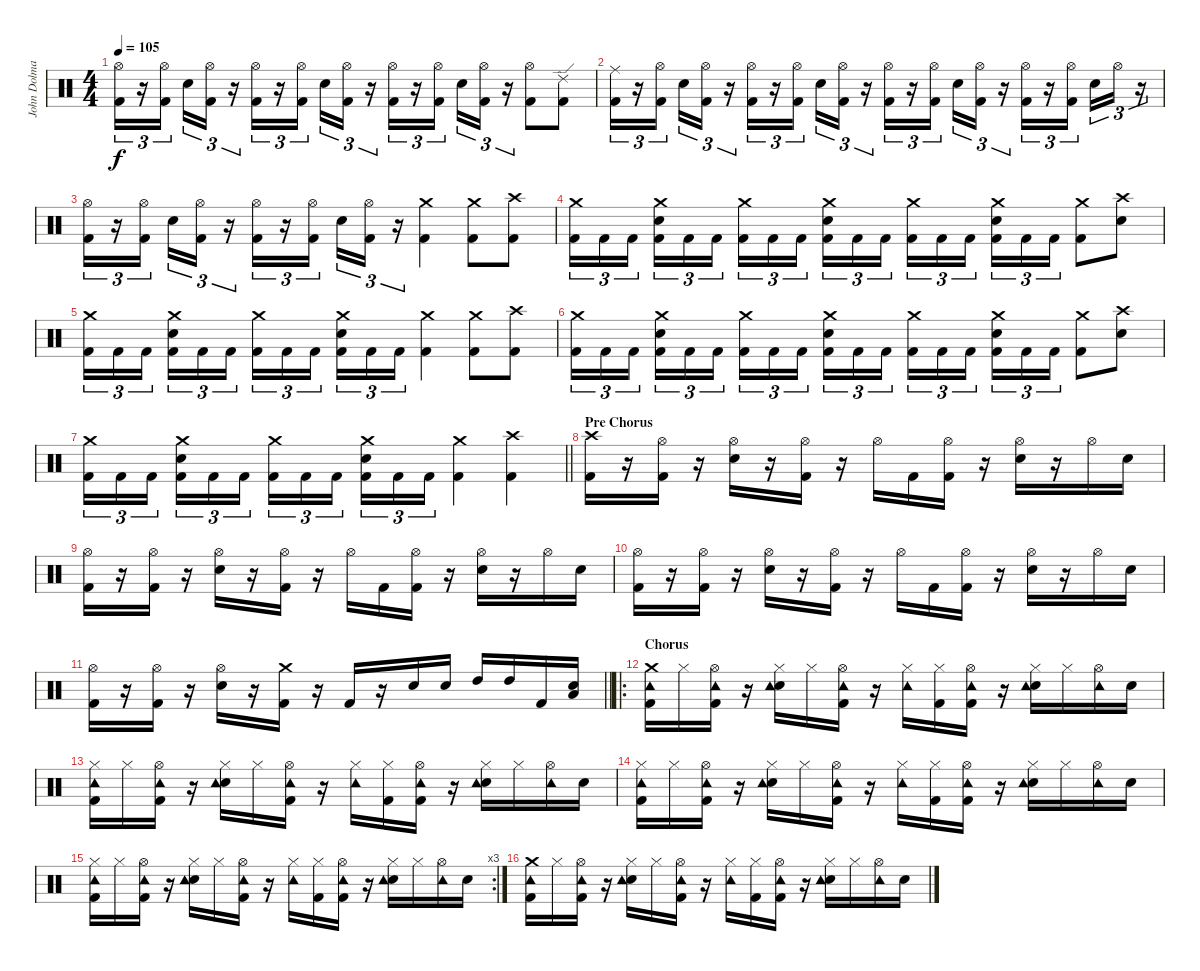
\track ("John Dolmayan" "John Dolma") {instrument percussion}
\staff {score}
\articulation defaults
\ts (4 4)
\tempo 105
\clef neutral
\ks c
("Hi-Hat (open)" "Kick (hit) 2").16{tu (3 2) dy f} r.16{tu (3 2)} ("Hi-Hat (open)" "Kick (hit) 2").16{tu (3 2) beam splitsecondary} "Snare (hit) 2".16{tu (3 2)} ("Hi-Hat (open)" "Kick (hit) 2").16{tu (3 2)} r.16{tu (3 2)} ("Hi-Hat (open)" "Kick (hit) 2").16{tu (3 2)} r.16{tu (3 2)} ("Hi-Hat (open)" "Kick (hit) 2").16{tu (3 2) beam splitsecondary} "Snare (hit) 2".16{tu (3 2)} ("Hi-Hat (open)" "Kick (hit) 2").16{tu (3 2)} r.16{tu (3 2)} ("Hi-Hat (open)" "Kick (hit) 2").16{tu (3 2)} r.16{tu (3 2)} ("Hi-Hat (open)" "Kick (hit) 2").16{tu (3 2) beam splitsecondary} "Snare (hit) 2".16{tu (3 2)} ("Hi-Hat (open)" "Kick (hit) 2").16{tu (3 2)} r.16{tu (3 2)} ("Hi-Hat (open)" "Kick (hit) 2").8 ("Ride (edge) 2" "Kick (hit) 2").8 |
("Ride (middle)" "Kick (hit) 2").16{tu (3 2)} r.16{tu (3 2)} ("Hi-Hat (open)" "Kick (hit) 2").16{tu (3 2) beam splitsecondary} "Snare (hit) 2".16{tu (3 2)} ("Hi-Hat (open)" "Kick (hit) 2").16{tu (3 2)} r.16{tu (3 2)} ("Hi-Hat (open)" "Kick (hit) 2").16{tu (3 2)} r.16{tu (3 2)} ("Hi-Hat (open)" "Kick (hit) 2").16{tu (3 2) beam splitsecondary} "Snare (hit) 2".16{tu (3 2)} ("Hi-Hat (open)" "Kick (hit) 2").16{tu (3 2)} r.16{tu (3 2)} ("Hi-Hat (open)" "Kick (hit) 2").16{tu (3 2)} r.16{tu (3 2)} ("Hi-Hat (open)" "Kick (hit) 2").16{tu (3 2) beam splitsecondary} "Snare (hit) 2".16{tu (3 2)} ("Hi-Hat (open)" "Kick (hit) 2").16{tu (3 2)} r.16{tu (3 2)} ("Hi-Hat (open)" "Kick (hit) 2").16{tu (3 2)} r.16{tu (3 2)} ("Hi-Hat (open)" "Kick (hit) 2").16{tu (3 2) beam splitsecondary} "Snare (hit) 2".16{tu (3 2)} "Hi-Hat (open)".16{tu (3 2)} r.16{tu (3 2)} |
("Hi-Hat (open)" "Kick (hit) 2").16{tu (3 2)} r.16{tu (3 2)} ("Hi-Hat (open)" "Kick (hit) 2").16{tu (3 2) beam splitsecondary} "Snare (hit) 2".16{tu (3 2)} ("Hi-Hat (open)" "Kick (hit) 2").16{tu (3 2)} r.16{tu (3 2)} ("Hi-Hat (open)" "Kick (hit) 2").16{tu (3 2)} r.16{tu (3 2)} ("Hi-Hat (open)" "Kick (hit) 2").16{tu (3 2) beam splitsecondary} "Snare (hit) 2".16{tu (3 2)} ("Hi-Hat (open)" "Kick (hit) 2").16{tu (3 2)} r.16{tu (3 2)} ("Crash medium (hit)" "Kick (hit) 2").4 ("Crash medium (hit)" "Kick (hit) 2").8 ("Crash high (hit)" "Kick (hit) 2").8 |
("Crash medium (hit)" "Kick (hit) 2").16{tu (3 2)} "Kick (hit) 2".16{tu (3 2)} "Kick (hit) 2".16{tu (3 2) beam splitsecondary} ("Crash medium (hit)" "Snare (hit) 2" "Kick (hit) 2").16{tu (3 2)} "Kick (hit) 2".16{tu (3 2)} "Kick (hit) 2".16{tu (3 2)} ("Crash medium (hit)" "Kick (hit) 2").16{tu (3 2)} "Kick (hit) 2".16{tu (3 2)} "Kick (hit) 2".16{tu (3 2) beam splitsecondary} ("Crash medium (hit)" "Snare (hit) 2" "Kick (hit) 2").16{tu (3 2)} "Kick (hit) 2".16{tu (3 2)} "Kick (hit) 2".16{tu (3 2)} ("Crash medium (hit)" "Kick (hit) 2").16{tu (3 2)} "Kick (hit) 2".16{tu (3 2)} "Kick (hit) 2".16{tu (3 2) beam splitsecondary} ("Crash medium (hit)" "Snare (hit) 2" "Kick (hit) 2").16{tu (3 2)} "Kick (hit) 2".16{tu (3 2)} "Kick (hit) 2".16{tu (3 2)} ("Crash medium (hit)" "Kick (hit) 2").8 ("Crash high (hit)" "Snare (hit) 2").8 |
("Crash medium (hit)" "Kick (hit) 2").16{tu (3 2)} "Kick (hit) 2".16{tu (3 2)} "Kick (hit) 2".16{tu (3 2) beam splitsecondary} ("Crash medium (hit)" "Snare (hit) 2" "Kick (hit) 2").16{tu (3 2)} "Kick (hit) 2".16{tu (3 2)} "Kick (hit) 2".16{tu (3 2)} ("Crash medium (hit)" "Kick (hit) 2").16{tu (3 2)} "Kick (hit) 2".16{tu (3 2)} "Kick (hit) 2".16{tu (3 2) beam splitsecondary} ("Crash medium (hit)" "Snare (hit) 2" "Kick (hit) 2").16{tu (3 2)} "Kick (hit) 2".16{tu (3 2)} "Kick (hit) 2".16{tu (3 2)} ("Crash medium (hit)" "Kick (hit) 2").4 ("Crash medium (hit)" "Kick (hit) 2").8 ("Crash high (hit)" "Kick (hit) 2").8 |
("Crash medium (hit)" "Kick (hit) 2").16{tu (3 2)} "Kick (hit) 2".16{tu (3 2)} "Kick (hit) 2".16{tu (3 2) beam splitsecondary} ("Crash medium (hit)" "Snare (hit) 2" "Kick (hit) 2").16{tu (3 2)} "Kick (hit) 2".16{tu (3 2)} "Kick (hit) 2".16{tu (3 2)} ("Crash medium (hit)" "Kick (hit) 2").16{tu (3 2)} "Kick (hit) 2".16{tu (3 2)} "Kick (hit) 2".16{tu (3 2) beam splitsecondary} ("Crash medium (hit)" "Snare (hit) 2" "Kick (hit) 2").16{tu (3 2)} "Kick (hit) 2".16{tu (3 2)} "Kick (hit) 2".16{tu (3 2)} ("Crash medium (hit)" "Kick (hit) 2").16{tu (3 2)} "Kick (hit) 2".16{tu (3 2)} "Kick (hit) 2".16{tu (3 2) beam splitsecondary} ("Crash medium (hit)" "Snare (hit) 2" "Kick (hit) 2").16{tu (3 2)} "Kick (hit) 2".16{tu (3 2)} "Kick (hit) 2".16{tu (3 2)} ("Crash medium (hit)" "Kick (hit) 2").8 ("Crash high (hit)" "Snare (hit) 2").8 |
\barLineRight lightlight
("Crash medium (hit)" "Kick (hit) 2").16{tu (3 2)} "Kick (hit) 2".16{tu (3 2)} "Kick (hit) 2".16{tu (3 2) beam splitsecondary} ("Crash medium (hit)" "Snare (hit) 2" "Kick (hit) 2").16{tu (3 2)} "Kick (hit) 2".16{tu (3 2)} "Kick (hit) 2".16{tu (3 2)} ("Crash medium (hit)" "Kick (hit) 2").16{tu (3 2)} "Kick (hit) 2".16{tu (3 2)} "Kick (hit) 2".16{tu (3 2) beam splitsecondary} ("Crash medium (hit)" "Snare (hit) 2" "Kick (hit) 2").16{tu (3 2)} "Kick (hit) 2".16{tu (3 2)} "Kick (hit) 2".16{tu (3 2)} ("Crash medium (hit)" "Kick (hit) 2").4 ("Crash high (hit)" "Kick (hit) 2").4 |
\section ("" "Pre Chorus")
("Crash high (hit)" "Kick (hit) 2").16 r.16 ("Hi-Hat (open)" "Kick (hit) 2").16 r.16 ("Hi-Hat (open)" "Snare (hit) 2").16 r.16 ("Hi-Hat (open)" "Kick (hit) 2").16 r.16 "Hi-Hat (open)".16 "Kick (hit) 2".16 ("Hi-Hat (open)" "Kick (hit) 2").16 r.16 ("Hi-Hat (open)" "Snare (hit) 2").16 r.16 "Hi-Hat (open)".16 "Electric Snare (hit)".16 |
("Hi-Hat (open)" "Kick (hit) 2").16 r.16 ("Hi-Hat (open)" "Kick (hit) 2").16 r.16 ("Hi-Hat (open)" "Snare (hit) 2").16 r.16 ("Hi-Hat (open)" "Kick (hit) 2").16 r.16 "Hi-Hat (open)".16 "Kick (hit) 2".16 ("Hi-Hat (open)" "Kick (hit) 2").16 r.16 ("Hi-Hat (open)" "Snare (hit) 2").16 r.16 "Hi-Hat (open)".16 "Electric Snare (hit)".16 |
("Hi-Hat (open)" "Kick (hit) 2").16 r.16 ("Hi-Hat (open)" "Kick (hit) 2").16 r.16 ("Hi-Hat (open)" "Snare (hit) 2").16 r.16 ("Hi-Hat (open)" "Kick (hit) 2").16 r.16 "Hi-Hat (open)".16 "Kick (hit) 2".16 ("Hi-Hat (open)" "Kick (hit) 2").16 r.16 ("Hi-Hat (open)" "Snare (hit) 2").16 r.16 "Hi-Hat (open)".16 "Electric Snare (hit)".16 |
\barLineRight lightlight
("Hi-Hat (open)" "Kick (hit) 2").16 r.16 ("Hi-Hat (open)" "Kick (hit) 2").16 r.16 ("Hi-Hat (open)" "Snare (hit) 2").16 r.16 ("Crash medium (hit)" "Kick (hit) 2").16 r.16 "Kick (hit) 2".16 r.16 "Electric Snare (hit)".16 "Snare (hit) 2".16 "High Tom (hit)".16 "High Tom (hit)".16 "Kick (hit) 2".16 ("Snare (hit) 2" "Low Floor Tom (hit)").16 |
\ro
\section ("" "Chorus")
("Crash medium (hit)" "Tambourine (hit)" "Kick (hit) 2").16 "Hi-Hat (closed)".16 ("Hi-Hat (open)" "Tambourine (hit)" "Kick (hit) 2").16 r.16 ("Hi-Hat (closed)" "Snare (hit) 2" "Tambourine (hit)").16 "Hi-Hat (closed)".16 ("Hi-Hat (open)" "Tambourine (hit)" "Kick (hit) 2").16 r.16 ("Hi-Hat (closed)" "Tambourine (hit)").16 ("Hi-Hat (closed)" "Kick (hit) 2").16 ("Hi-Hat (open)" "Tambourine (hit)" "Kick (hit) 2").16 r.16 ("Hi-Hat (closed)" "Snare (hit) 2" "Tambourine (hit)").16 "Hi-Hat (closed)".16 ("Hi-Hat (open)" "Tambourine (hit)").16 "Snare (hit) 2".16 |
("Hi-Hat (closed)" "Tambourine (hit)" "Kick (hit) 2").16 "Hi-Hat (closed)".16 ("Hi-Hat (open)" "Tambourine (hit)" "Kick (hit) 2").16 r.16 ("Hi-Hat (closed)" "Snare (hit) 2" "Tambourine (hit)").16 "Hi-Hat (closed)".16 ("Hi-Hat (open)" "Tambourine (hit)" "Kick (hit) 2").16 r.16 ("Hi-Hat (closed)" "Tambourine (hit)").16 ("Hi-Hat (closed)" "Kick (hit) 2").16 ("Hi-Hat (open)" "Tambourine (hit)" "Kick (hit) 2").16 r.16 ("Hi-Hat (closed)" "Snare (hit) 2" "Tambourine (hit)").16 "Hi-Hat (closed)".16 ("Hi-Hat (open)" "Tambourine (hit)").16 "Snare (hit) 2".16 |
("Hi-Hat (closed)" "Tambourine (hit)" "Kick (hit) 2").16 "Hi-Hat (closed)".16 ("Hi-Hat (open)" "Tambourine (hit)" "Kick (hit) 2").16 r.16 ("Hi-Hat (closed)" "Snare (hit) 2" "Tambourine (hit)").16 "Hi-Hat (closed)".16 ("Hi-Hat (open)" "Tambourine (hit)" "Kick (hit) 2").16 r.16 ("Hi-Hat (closed)" "Tambourine (hit)").16 ("Hi-Hat (closed)" "Kick (hit) 2").16 ("Hi-Hat (open)" "Tambourine (hit)" "Kick (hit) 2").16 r.16 ("Hi-Hat (closed)" "Snare (hit) 2" "Tambourine (hit)").16 "Hi-Hat (closed)".16 ("Hi-Hat (open)" "Tambourine (hit)").16 "Snare (hit) 2".16 |
\rc 3
("Hi-Hat (closed)" "Tambourine (hit)" "Kick (hit) 2").16 "Hi-Hat (closed)".16 ("Hi-Hat (open)" "Tambourine (hit)" "Kick (hit) 2").16 r.16 ("Hi-Hat (closed)" "Snare (hit) 2" "Tambourine (hit)").16 "Hi-Hat (closed)".16 ("Hi-Hat (open)" "Tambourine (hit)" "Kick (hit) 2").16 r.16 ("Hi-Hat (closed)" "Tambourine (hit)").16 ("Hi-Hat (closed)" "Kick (hit) 2").16 ("Hi-Hat (open)" "Tambourine (hit)" "Kick (hit) 2").16 r.16 ("Hi-Hat (closed)" "Snare (hit) 2" "Tambourine (hit)").16 "Hi-Hat (closed)".16 ("Hi-Hat (open)" "Tambourine (hit)").16 "Electric Snare (hit)".16 |
("Crash medium (hit)" "Tambourine (hit)" "Kick (hit) 2").16 "Hi-Hat (closed)".16 ("Hi-Hat (open)" "Tambourine (hit)" "Kick (hit) 2").16 r.16 ("Hi-Hat (closed)" "Snare (hit) 2" "Tambourine (hit)").16 "Hi-Hat (closed)".16 ("Hi-Hat (open)" "Tambourine (hit)" "Kick (hit) 2").16 r.16 ("Hi-Hat (closed)" "Tambourine (hit)").16 ("Hi-Hat (closed)" "Kick (hit) 2").16 ("Hi-Hat (open)" "Tambourine (hit)" "Kick (hit) 2").16 r.16 ("Hi-Hat (closed)" "Snare (hit) 2" "Tambourine (hit)").16 "Hi-Hat (closed)".16 ("Hi-Hat (open)" "Tambourine (hit)").16 "Snare (hit) 2".16
